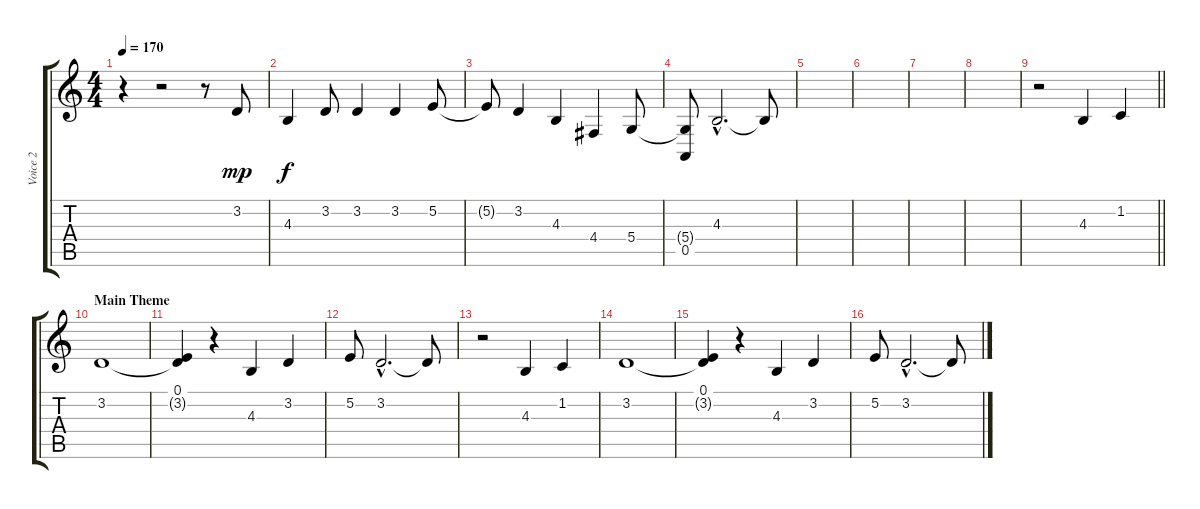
\track ("Voice 2" "Voice 2") {instrument violin}
\staff {score tabs}
\tuning (E4 B3 G3 D3 A2 E2) {hide}
\ts (4 4)
\tempo 170
\clef g2
\ks c
r.4{dy f} r.2 r.8 3.2.8{dy mp} |
4.3.4{dy f} 3.2.8 3.2.4 3.2.4 5.2.8 |
5.2{t}.8 3.2.4 4.3.4 4.4.4 5.4.8 |
(5.4{t} 0.5).8 4.3{hac}.2{d} 4.3{t}.8 |
|
|
|
|
\barLineRight lightlight
r.2 4.3.4 1.2.4 |
\section ("" "Main Theme")
3.2.1 |
(0.1 3.2{t}).4 r.4 4.3.4 3.2.4 |
5.2.8 3.2{hac}.2{d} 3.2{t}.8 |
r.2 4.3.4 1.2.4 |
3.2.1 |
(0.1 3.2{t}).4 r.4 4.3.4 3.2.4 |
5.2.8 3.2{hac}.2{d} 3.2{t}.8
